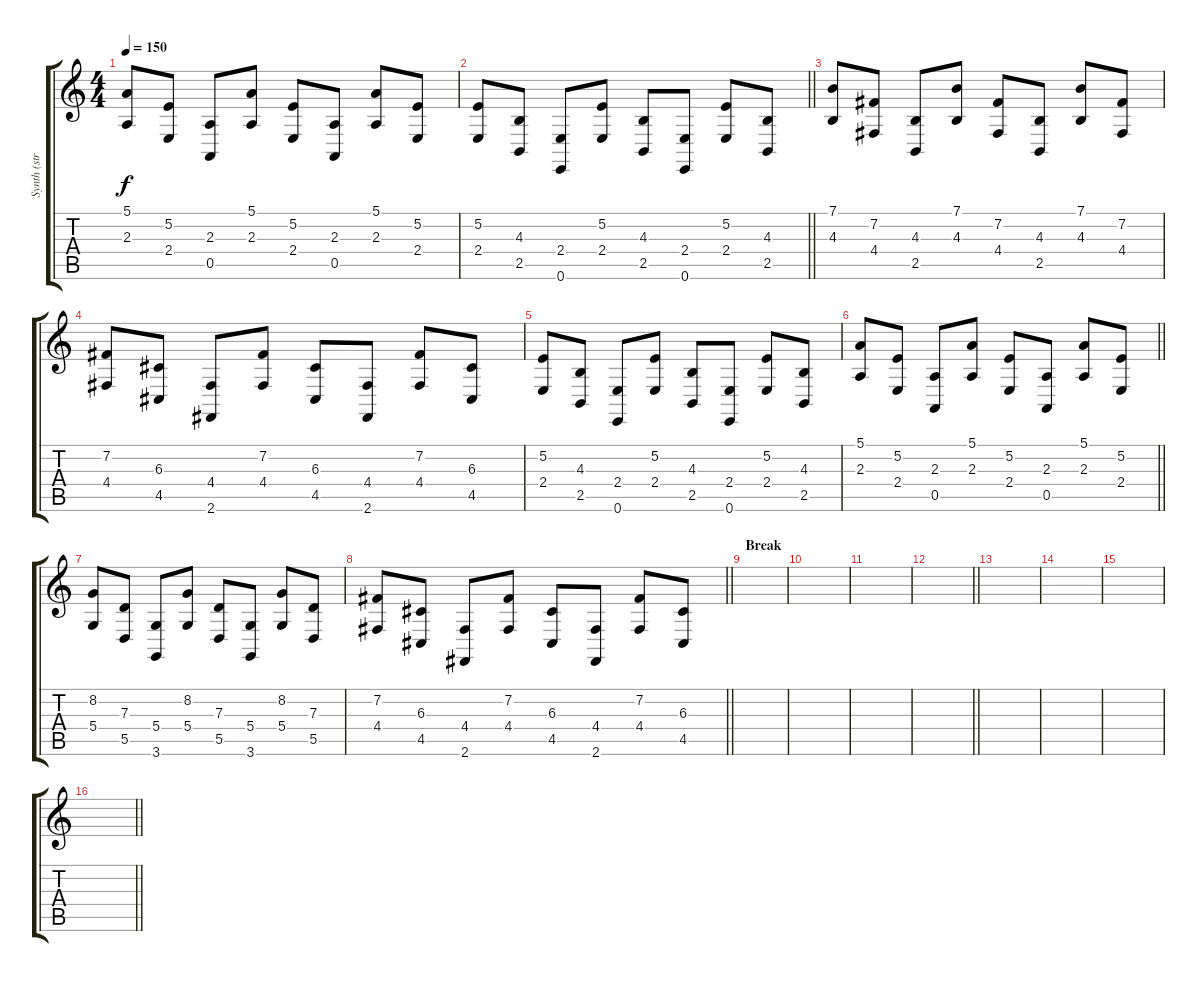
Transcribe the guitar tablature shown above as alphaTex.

\track ("Synth (strings)" "Synth (str") {instrument stringensemble1}
\staff {score tabs}
\tuning (E4 B3 G3 D3 A2 E2) {hide}
\ts (4 4)
\tempo 150
\clef g2
\ks c
(5.1 2.3).8{dy f} (5.2 2.4).8 (2.3 0.5).8 (5.1 2.3).8 (5.2 2.4).8 (2.3 0.5).8 (5.1 2.3).8 (5.2 2.4).8 |
\barLineRight lightlight
(5.2 2.4).8 (4.3 2.5).8 (2.4 0.6).8 (5.2 2.4).8 (4.3 2.5).8 (2.4 0.6).8 (5.2 2.4).8 (4.3 2.5).8 |
(7.1 4.3).8 (7.2 4.4).8 (4.3 2.5).8 (7.1 4.3).8 (7.2 4.4).8 (4.3 2.5).8 (7.1 4.3).8 (7.2 4.4).8 |
(7.2 4.4).8 (6.3 4.5).8 (4.4 2.6).8 (7.2 4.4).8 (6.3 4.5).8 (4.4 2.6).8 (7.2 4.4).8 (6.3 4.5).8 |
(5.2 2.4).8 (4.3 2.5).8 (2.4 0.6).8 (5.2 2.4).8 (4.3 2.5).8 (2.4 0.6).8 (5.2 2.4).8 (4.3 2.5).8 |
\barLineRight lightlight
(5.1 2.3).8 (5.2 2.4).8 (2.3 0.5).8 (5.1 2.3).8 (5.2 2.4).8 (2.3 0.5).8 (5.1 2.3).8 (5.2 2.4).8 |
(8.2 5.4).8 (7.3 5.5).8 (5.4 3.6).8 (8.2 5.4).8 (7.3 5.5).8 (5.4 3.6).8 (8.2 5.4).8 (7.3 5.5).8 |
\barLineRight lightlight
(7.2 4.4).8 (6.3 4.5).8 (4.4 2.6).8 (7.2 4.4).8 (6.3 4.5).8 (4.4 2.6).8 (7.2 4.4).8 (6.3 4.5).8 |
\section ("" "Break")
|
|
|
\barLineRight lightlight
|
|
|
|
\barLineRight lightlight
